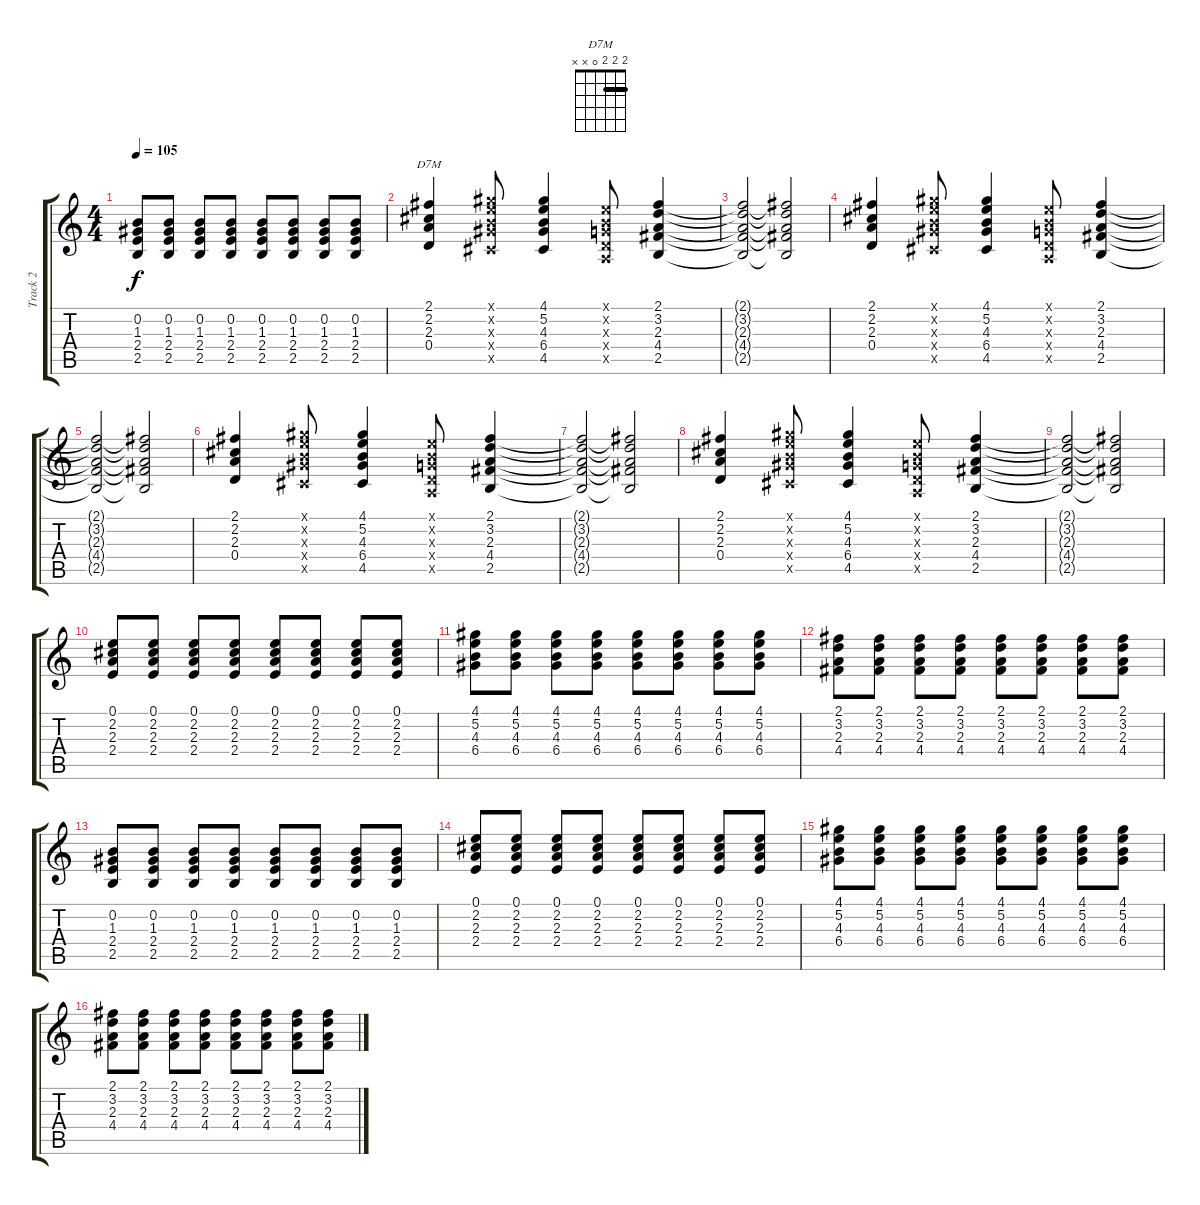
\track ("Track 2" "Track 2") {instrument electricguitarjazz}
\staff {score tabs}
\tuning (E4 B3 G3 D3 A2 E2) {hide}
\chord ("D7M" 2 2 2 0 x x) {barre 2}
\ts (4 4)
\tempo 105
\clef g2
\ks c
(0.2 1.3 2.4 2.5).8{dy f} (0.2 1.3 2.4 2.5).8 (0.2 1.3 2.4 2.5).8 (0.2 1.3 2.4 2.5).8 (0.2 1.3 2.4 2.5).8 (0.2 1.3 2.4 2.5).8 (0.2 1.3 2.4 2.5).8 (0.2 1.3 2.4 2.5).8 |
(2.1 2.2 2.3 0.4).4{ch "D7M"} (4.1{x} 5.2{x} 4.3{x} 6.4{x} 4.5{x}).8 (4.1 5.2 4.3 6.4 4.5).4 (0.1{x} 0.2{x} 0.3{x} 0.4{x} 0.5{x}).8 (2.1 3.2 2.3 4.4 2.5).4 |
(2.1{t} 3.2{t} 2.3{t} 4.4{t} 2.5{t}).2 (2.1{t} 3.2{t} 2.3{t} 4.4{t} 2.5{t}).2 |
(2.1 2.2 2.3 0.4).4 (4.1{x} 5.2{x} 4.3{x} 6.4{x} 4.5{x}).8 (4.1 5.2 4.3 6.4 4.5).4 (0.1{x} 0.2{x} 0.3{x} 0.4{x} 0.5{x}).8 (2.1 3.2 2.3 4.4 2.5).4 |
(2.1{t} 3.2{t} 2.3{t} 4.4{t} 2.5{t}).2 (2.1{t} 3.2{t} 2.3{t} 4.4{t} 2.5{t}).2 |
(2.1 2.2 2.3 0.4).4 (4.1{x} 5.2{x} 4.3{x} 6.4{x} 4.5{x}).8 (4.1 5.2 4.3 6.4 4.5).4 (0.1{x} 0.2{x} 0.3{x} 0.4{x} 0.5{x}).8 (2.1 3.2 2.3 4.4 2.5).4 |
(2.1{t} 3.2{t} 2.3{t} 4.4{t} 2.5{t}).2 (2.1{t} 3.2{t} 2.3{t} 4.4{t} 2.5{t}).2 |
(2.1 2.2 2.3 0.4).4 (4.1{x} 5.2{x} 4.3{x} 6.4{x} 4.5{x}).8 (4.1 5.2 4.3 6.4 4.5).4 (0.1{x} 0.2{x} 0.3{x} 0.4{x} 0.5{x}).8 (2.1 3.2 2.3 4.4 2.5).4 |
(2.1{t} 3.2{t} 2.3{t} 4.4{t} 2.5{t}).2 (2.1{t} 3.2{t} 2.3{t} 4.4{t} 2.5{t}).2 |
(0.1 2.2 2.3 2.4).8{volume 8} (0.1 2.2 2.3 2.4).8 (0.1 2.2 2.3 2.4).8 (0.1 2.2 2.3 2.4).8 (0.1 2.2 2.3 2.4).8 (0.1 2.2 2.3 2.4).8 (0.1 2.2 2.3 2.4).8 (0.1 2.2 2.3 2.4).8 |
(4.1 5.2 4.3 6.4).8 (4.1 5.2 4.3 6.4).8 (4.1 5.2 4.3 6.4).8 (4.1 5.2 4.3 6.4).8 (4.1 5.2 4.3 6.4).8 (4.1 5.2 4.3 6.4).8 (4.1 5.2 4.3 6.4).8 (4.1 5.2 4.3 6.4).8 |
(2.1 3.2 2.3 4.4).8 (2.1 3.2 2.3 4.4).8 (2.1 3.2 2.3 4.4).8 (2.1 3.2 2.3 4.4).8 (2.1 3.2 2.3 4.4).8 (2.1 3.2 2.3 4.4).8 (2.1 3.2 2.3 4.4).8 (2.1 3.2 2.3 4.4).8 |
(0.2 1.3 2.4 2.5).8 (0.2 1.3 2.4 2.5).8 (0.2 1.3 2.4 2.5).8 (0.2 1.3 2.4 2.5).8 (0.2 1.3 2.4 2.5).8 (0.2 1.3 2.4 2.5).8 (0.2 1.3 2.4 2.5).8 (0.2 1.3 2.4 2.5).8 |
(0.1 2.2 2.3 2.4).8 (0.1 2.2 2.3 2.4).8 (0.1 2.2 2.3 2.4).8 (0.1 2.2 2.3 2.4).8 (0.1 2.2 2.3 2.4).8 (0.1 2.2 2.3 2.4).8 (0.1 2.2 2.3 2.4).8 (0.1 2.2 2.3 2.4).8 |
(4.1 5.2 4.3 6.4).8 (4.1 5.2 4.3 6.4).8 (4.1 5.2 4.3 6.4).8 (4.1 5.2 4.3 6.4).8 (4.1 5.2 4.3 6.4).8 (4.1 5.2 4.3 6.4).8 (4.1 5.2 4.3 6.4).8 (4.1 5.2 4.3 6.4).8 |
(2.1 3.2 2.3 4.4).8 (2.1 3.2 2.3 4.4).8 (2.1 3.2 2.3 4.4).8 (2.1 3.2 2.3 4.4).8 (2.1 3.2 2.3 4.4).8 (2.1 3.2 2.3 4.4).8 (2.1 3.2 2.3 4.4).8 (2.1 3.2 2.3 4.4).8
